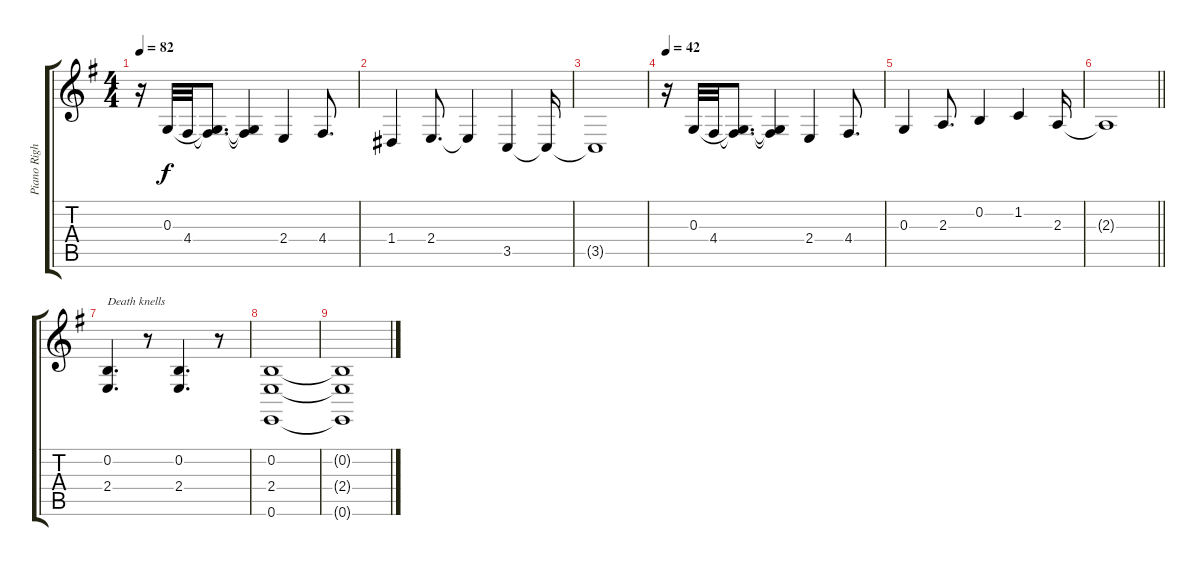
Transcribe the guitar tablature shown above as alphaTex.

\track ("Piano Right Standard" "Piano Righ") {instrument acousticgrandpiano}
\staff {score tabs}
\tuning (E4 B3 G3 D3 A2 E2) {hide}
\ts (4 4)
\tempo 82
\clef g2
\ks eminor
r.16{dy f} 0.3.32 4.4.32 (0.3{t} 4.4{t}).8{d} (0.3{t} 4.4{t}).4 2.4.4 4.4.8{d} |
1.4.4 2.4.8{d} 2.4{t}.4 3.5.4 3.5{t}.16 |
3.5{t}.1 |
\tempo 42
r.16 0.3.32 4.4.32 (0.3{t} 4.4{t}).8{d} (0.3{t} 4.4{t}).4 2.4.4 4.4.8{d} |
0.3.4 2.3.8{d} 0.2.4 1.2.4 2.3.16 |
\barLineRight lightlight
2.3{t}.1 |
(0.2 2.4).4{d txt "Death knells"} r.8 (0.2 2.4).4{d} r.8 |
(0.2 2.4 0.6).1 |
(0.2{t} 2.4{t} 0.6{t}).1
